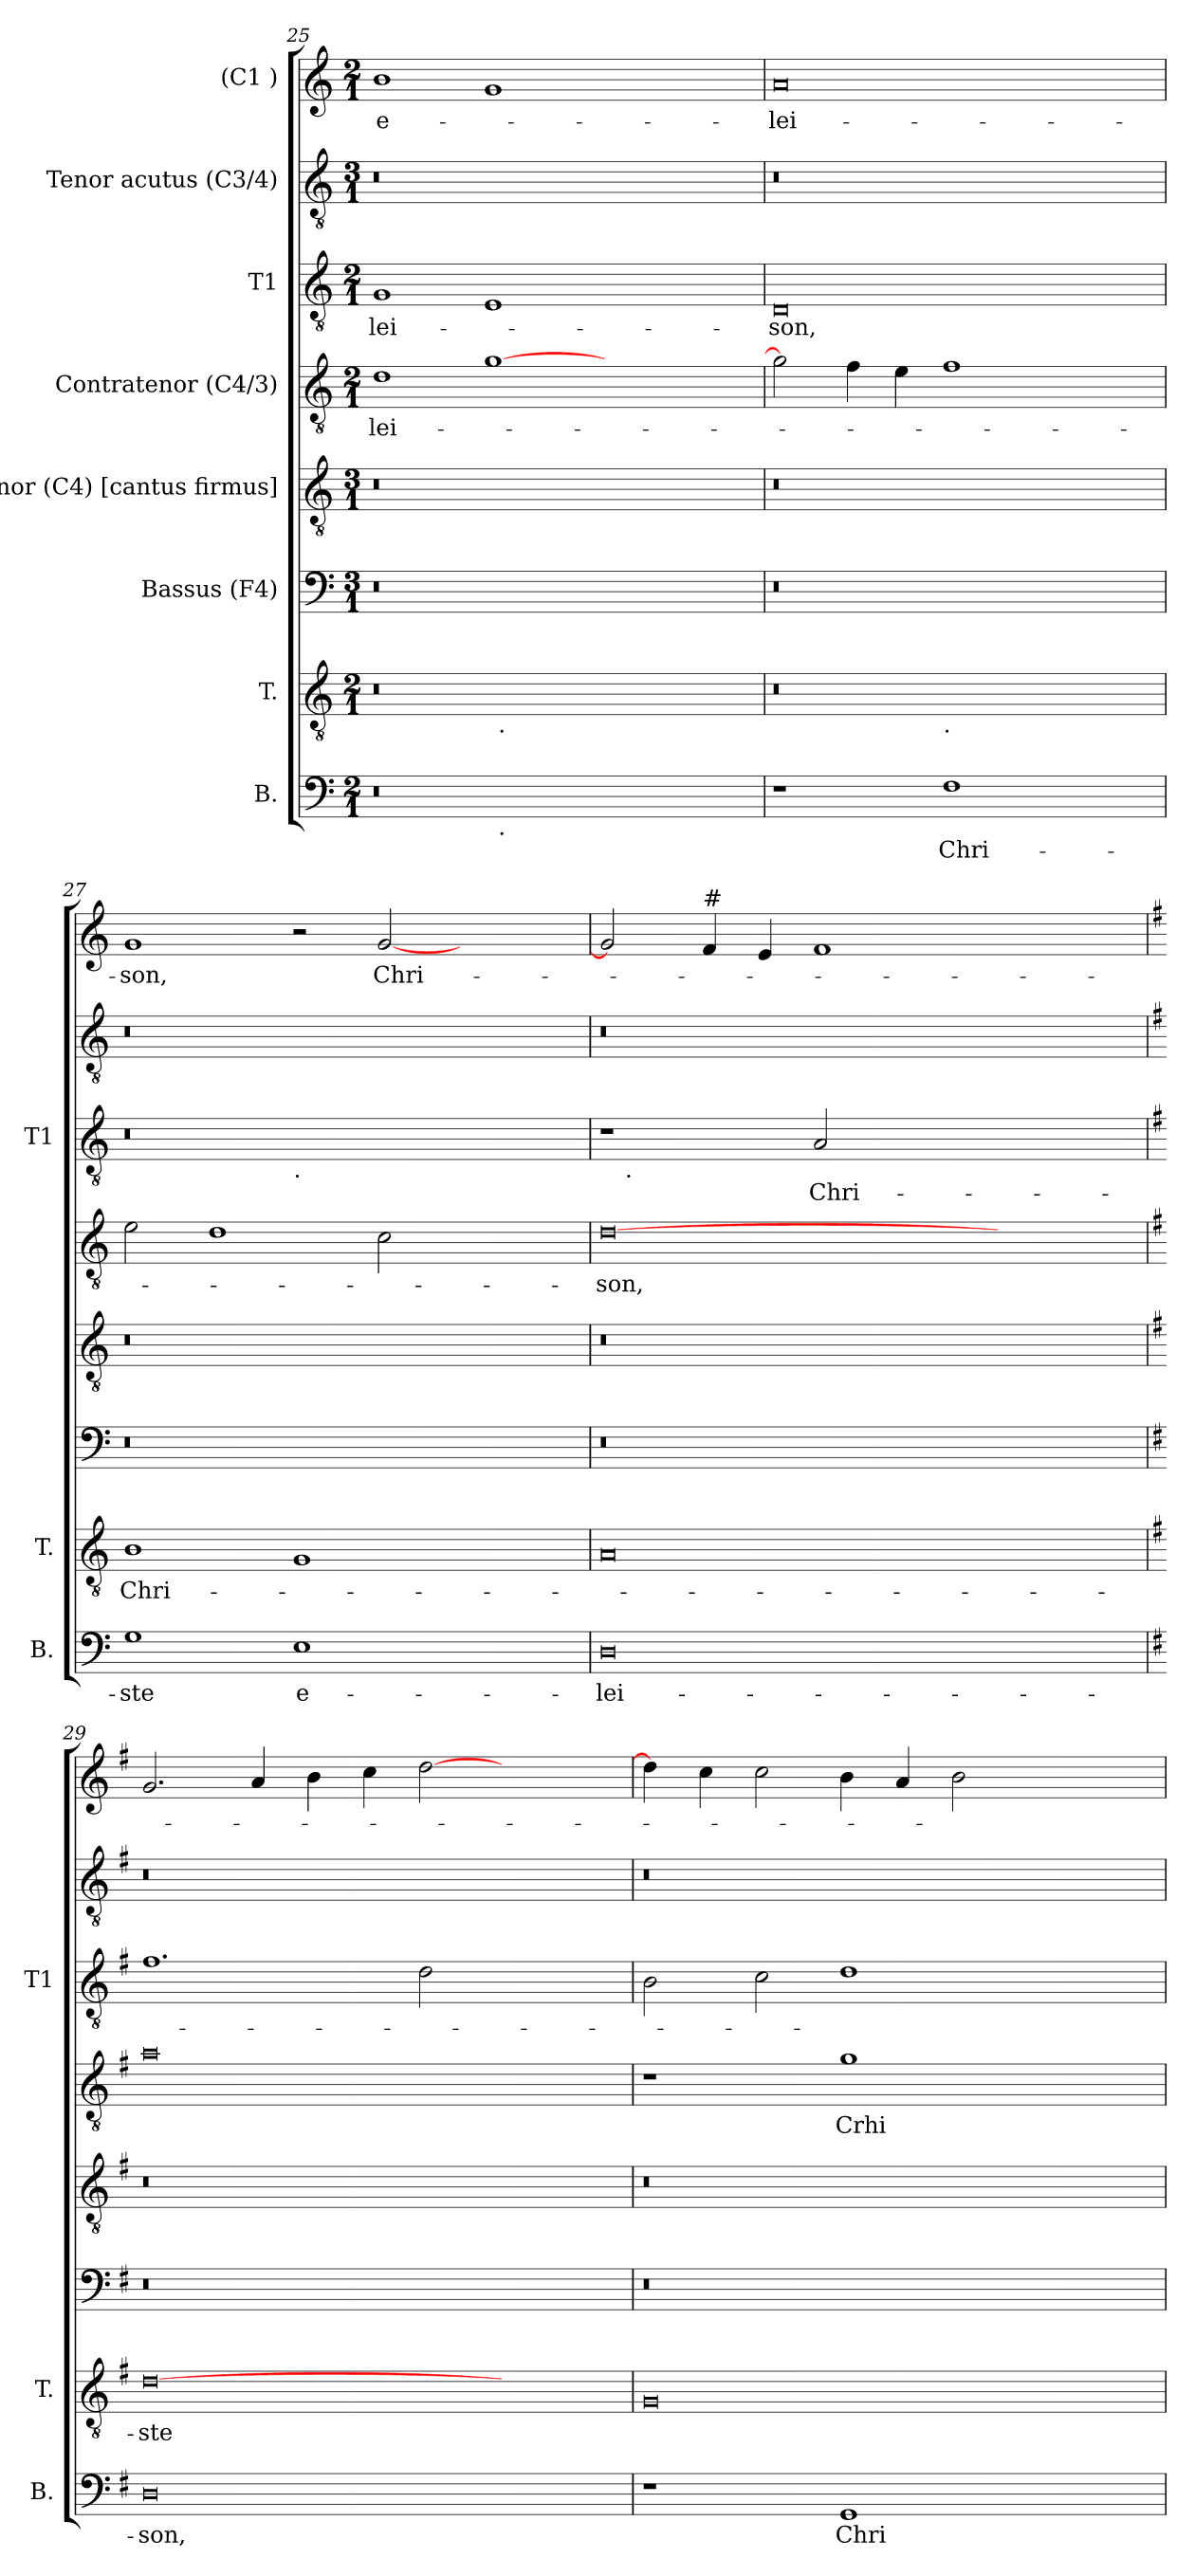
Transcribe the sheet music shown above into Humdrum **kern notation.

**kern	**text	**kern	**text	**kern	**kern	**kern	**text	**kern	**text	**kern	**kern	**text
*part8	*part8	*part7	*part7	*part6	*part5	*part4	*part4	*part3	*part3	*part2	*part1	*part1
*staff8	*staff8	*staff7	*staff7	*staff6	*staff5	*staff4	*staff4	*staff3	*staff3	*staff2	*staff1	*staff1
*I"B.	*	*I"T.	*	*I"Bassus (F4)	*I"Tenor (C4) [cantus firmus]	*I"Contratenor (C4/3)	*	*I"T1	*	*I"Tenor acutus (C3/4)	*I"(C1 )	*
*I'B.	*	*I'T.	*	*	*	*	*	*I'T1	*	*	*	*
!!LO:LB:g=z
*clefF4	*	*clefGv2	*	*clefF4	*clefGv2	*clefGv2	*	*clefGv2	*	*clefGv2	*clefG2	*
*	*	*	*	*ITrd7c12	*	*	*	*	*	*	*	*
*k[]	*	*k[]	*	*k[]	*k[]	*k[]	*	*k[]	*	*k[]	*k[]	*
*C:	*	*C:	*	*C:	*C:	*C:	*	*C:	*	*C:	*C:	*
*M2/1	*	*M2/1	*	*M3/1	*M3/1	*M2/1	*	*M2/1	*	*M3/1	*M2/1	*
=25	=25	=25	=25	=25	=25	=25	=25	=25	=25	=25	=25	=25
!	!	!	!	!	!	!	!LO:LY:b	!	!LO:LY:b	!	!	!LO:LY:b:rj
*^	*	*^	*	*	*	*	*	*	*	*	*	*
0r	1ryy	.	0r	1ryy	.	0.r	0.r	1d	-lei-	1G	-lei-	0.r	1b	e-
.	32ryy	.	.	32ryy	.	.	.	[>1g	.	1E	.	.	1g	.
!	!	!	!	!LO:TX:b:t=.	!	!	!	!	!	!	!	!	!	!
!	!LO:TX:b:t=.	!	!	!	!	!	!	!	!	!	!	!	!	!
.	1ryy	.	.	1ryy	.	.	.	.	.	.	.	.	.	.
1ryy	.	.	1ryy	.	.	.	.	1ryy	.	1ryy	.	.	1ryy	.
.	2ryy	.	.	2ryy	.	.	.	.	.	.	.	.	.	.
.	4...ryy	.	.	4...ryy	.	.	.	.	.	.	.	.	.	.
=26	=26	=26	=26	=26	=26	=26	=26	=26	=26	=26	=26	=26	=26	=26
!	!	!	!	!	!	!	!	!	!	!	!LO:LY:b	!	!	!LO:LY:b:rj
*v	*v	*	*	*	*	*	*	*	*	*	*	*	*	*
1r	.	0r	1ryy	.	0.r	0.r	2g\]	.	0D	-son,	0.r	0a	-lei-
.	.	.	.	.	.	.	4f\	.	.	.	.	.	.
.	.	.	.	.	.	.	4e\	.	.	.	.	.	.
!	!	!	!LO:TX:b:t=.	!	!	!	!	!	!	!	!	!	!
!	!LO:LY:b	!	!	!	!	!	!	!	!	!	!	!	!
1F	Chri-	.	0ryy	.	.	.	1f	.	.	.	.	.	.
1ryy	.	1ryy	.	.	.	.	1ryy	.	1ryy	.	.	1ryy	.
=27	=27	=27	=27	=27	=27	=27	=27	=27	=27	=27	=27	=27	=27
!	!LO:LY:b	!	!	!LO:LY:b	!	!	!	!	!	!	!	!	!LO:LY:b
*	*	*v	*v	*	*	*	*	*	*^	*	*	*	*
1G	-ste	1B	Chri-	0.r	0.r	2e\	.	0r	1ryy	.	0.r	1g	-son,
.	.	.	.	.	.	1d	.	.	.	.	.	.	.
!	!	!	!	!	!	!	!	!	!LO:TX:b:t=.	!	!	!	!
!	!LO:LY:b:rj	!	!	!	!	!	!	!	!	!	!	!	!
1E	e-	1G	.	.	.	.	.	.	0ryy	.	.	2r	.
!	!	!	!	!	!	!	!	!	!	!	!	!	!LO:LY:b
.	.	.	.	.	.	2c\	.	.	.	.	.	[<2g/	Chri-
1ryy	.	1ryy	.	.	.	1ryy	.	1ryy	.	.	.	1ryy	.
=28	=28	=28	=28	=28	=28	=28	=28	=28	=28	=28	=28	=28	=28
!	!LO:LY:b:rj	!	!	!	!	!	!LO:LY:b	!	!	!	!	!	!
0D	-lei-	0A	.	0.r	0.r	[>0d	-son,	1r	16ryy	.	0.r	2g/]	.
!	!	!	!	!	!	!	!	!	!LO:TX:b:t=.	!	!	!	!
.	.	.	.	.	.	.	.	.	1ryy	.	.	.	.
!	!	!	!	!	!	!	!	!	!	!	!	!LO:TX:a:t=#	!
.	.	.	.	.	.	.	.	.	.	.	.	4f/	.
.	.	.	.	.	.	.	.	.	.	.	.	4e/	.
!	!	!	!	!	!	!	!	!	!	!LO:LY:b	!	!	!
.	.	.	.	.	.	.	.	2A/	.	Chri-	.	1f	.
.	.	.	.	.	.	.	.	.	1ryy	.	.	.	.
.	.	.	.	.	.	.	.	1.ryy	.	.	.	.	.
1ryy	.	1ryy	.	.	.	1ryy	.	.	.	.	.	1ryy	.
.	.	.	.	.	.	.	.	.	2...ryy	.	.	.	.
*	*	*	*	*	*	*	*	*v	*v	*	*	*	*
=29	=29	=29	=29	=29	=29	=29	=29	=29	=29	=29	=29	=29
*k[f#]	*	*k[f#]	*	*k[f#]	*k[f#]	*k[f#]	*	*k[f#]	*	*k[f#]	*k[f#]	*
*G:	*	*G:	*	*G:	*G:	*G:	*	*G:	*	*G:	*G:	*
*	*	*	*	*	*	*	*	*^	*	*	*	*
!	!LO:LY:b	!	!LO:LY:b	!	!	!	!	!	!	!	!	!	!
*	*	*	*	*	*	*	*	*v	*v	*	*	*	*
0D	-son,	[<0d	-ste	0.r	0.r	0a	.	1.f#	.	0.r	2.g/	.
.	.	.	.	.	.	.	.	.	.	.	4a/	.
.	.	.	.	.	.	.	.	.	.	.	4b\	.
.	.	.	.	.	.	.	.	.	.	.	4cc\	.
.	.	.	.	.	.	.	.	2d\	.	.	[<2dd\	.
1ryy	.	1ryy	.	.	.	1ryy	.	1ryy	.	.	1ryy	.
!!LO:LB:g=z
=30	=30	=30	=30	=30	=30	=30	=30	=30	=30	=30	=30	=30
*k[]	*	*k[]	*	*k[]	*k[]	*k[]	*	*k[]	*	*k[]	*k[]	*
*C:	*	*C:	*	*C:	*C:	*C:	*	*C:	*	*C:	*C:	*
1r	.	0G	.	0.r	0.r	1r	.	2B\	.	0.r	4dd\]	.
.	.	.	.	.	.	.	.	.	.	.	4cc\	.
.	.	.	.	.	.	.	.	2c\	.	.	2cc\	.
!	!LO:LY:b	!	!	!	!	!	!LO:LY:b	!	!	!	!	!
1GG	Chri-	.	.	.	.	1g	Crhi-	1d	.	.	4b\	.
.	.	.	.	.	.	.	.	.	.	.	4a/	.
.	.	.	.	.	.	.	.	.	.	.	2b\	.
1ryy	.	1ryy	.	.	.	1ryy	.	1ryy	.	.	1ryy	.
=	=	=	=	=	=	=	=	=	=	=	=	=
*-	*-	*-	*-	*-	*-	*-	*-	*-	*-	*-	*-	*-
